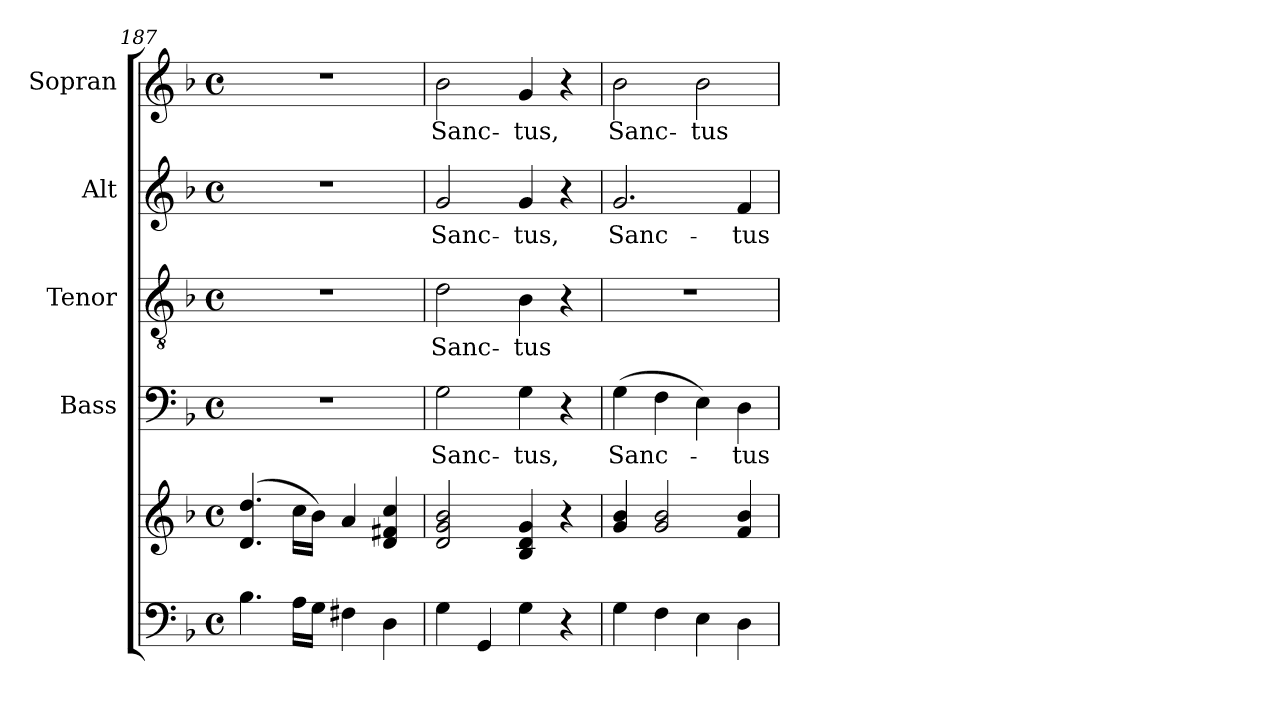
**kern	**kern	**kern	**text	**kern	**text	**kern	**text	**kern	**text
*part5	*part5	*part4	*part4	*part3	*part3	*part2	*part2	*part1	*part1
*staff6	*staff5	*staff4	*staff4	*staff3	*staff3	*staff2	*staff2	*staff1	*staff1
*	*	*I"Bass	*	*I"Tenor	*	*I"Alt	*	*I"Sopran	*
*	*	*I'B.	*	*I'T.	*	*I'A.	*	*I'S.	*
*clefF4	*clefG2	*clefF4	*	*clefGv2	*	*clefG2	*	*clefG2	*
*k[b-]	*k[b-]	*k[b-]	*	*k[b-]	*	*k[b-]	*	*k[b-]	*
*F:	*F:	*F:	*	*F:	*	*F:	*	*F:	*
*M4/4	*M4/4	*M4/4	*	*M4/4	*	*M4/4	*	*M4/4	*
*met(c)	*met(c)	*met(c)	*	*met(c)	*	*met(c)	*	*met(c)	*
=187	=187	=187	=187	=187	=187	=187	=187	=187	=187
4.B-\	(4.d/ 4.dd/	1r	.	1r	.	1r	.	1r	.
16A\LL	16cc\LL	.	.	.	.	.	.	.	.
16G\JJ	16b-\JJ)	.	.	.	.	.	.	.	.
4F#X\	4a/	.	.	.	.	.	.	.	.
4D\	4d/ 4f#X/ 4cc/	.	.	.	.	.	.	.	.
=188	=188	=188	=188	=188	=188	=188	=188	=188	=188
!	!	!	!LO:LY:b	!	!LO:LY:b	!	!LO:LY:b	!	!LO:LY:b
4G\	2d/ 2g/ 2b-/	2G\	Sanc-	2d\	Sanc-	2g/	Sanc-	2b-\	Sanc-
4GG/	.	.	.	.	.	.	.	.	.
!	!	!	!LO:LY:b	!	!LO:LY:b	!	!LO:LY:b	!	!LO:LY:b
4G\	4B-/ 4d/ 4g/	4G\	-tus,	4B-\	-tus	4g/	-tus,	4g/	-tus,
4r	4r	4r	.	4r	.	4r	.	4r	.
=189	=189	=189	=189	=189	=189	=189	=189	=189	=189
!	!	!	!LO:LY:b	!	!	!	!LO:LY:b	!	!LO:LY:b
4G\	4g/ 4b-/	(>4G\	Sanc-	1r	.	2.g/	Sanc-	2b-\	Sanc-
4F\	2g/ 2b-/	4F\	.	.	.	.	.	.	.
!	!	!	!	!	!	!	!	!	!LO:LY:b
4E\	.	4E\)	.	.	.	.	.	2b-\	-tus
!	!	!	!LO:LY:b	!	!	!	!LO:LY:b	!	!
4D\	4f/ 4b-/	4D\	-tus	.	.	4f/	-tus	.	.
=	=	=	=	=	=	=	=	=	=
*-	*-	*-	*-	*-	*-	*-	*-	*-	*-
